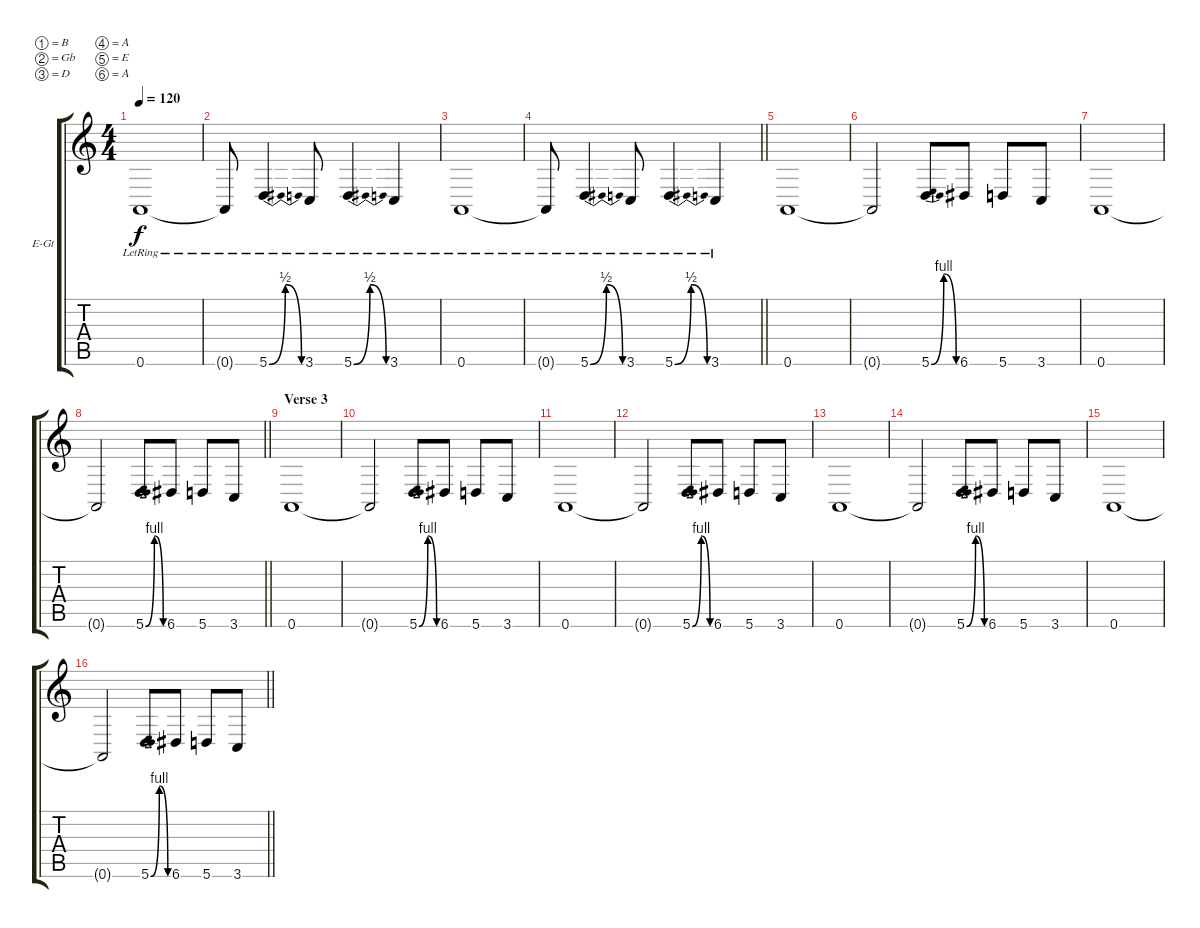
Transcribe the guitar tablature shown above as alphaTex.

\bracketExtendMode groupsimilarinstruments
\firstSystemTrackNameOrientation horizontal
\otherSystemsTrackNameOrientation horizontal
\track ("Clean Gtr. 2" "E-Gt") {instrument electricguitarclean}
\staff {score tabs}
\tuning (B3 Gb3 D3 A2 E2 A1)
\ts (4 4)
\tempo 120
\clef g2
\ks c
0.6{lr}.1{dy f} |
0.6{lr t}.8 5.6{be (bendrelease 0 0 30 2 30 2 60 0) lr}.4 3.6{lr}.8 5.6{be (bendrelease 0 0 30 2 30 2 60 0) lr}.4 3.6{lr}.4 |
0.6{lr}.1 |
\barLineRight lightlight
0.6{lr t}.8 5.6{be (bendrelease 0 0 30 2 30 2 60 0) lr}.4 3.6{lr}.8 5.6{be (bendrelease 0 0 30 2 30 2 60 0) lr}.4 3.6{lr}.4 |
\section ("" "")
0.6.1 |
0.6{t}.2 5.6{be (bendrelease 0 0 30 4 30 4 60 0)}.8 6.6.8 5.6.8 3.6.8 |
0.6.1 |
\barLineRight lightlight
0.6{t}.2 5.6{be (bendrelease 0 0 30 4 30 4 60 0)}.8 6.6.8 5.6.8 3.6.8 |
\section ("" "Verse 3")
0.6.1 |
0.6{t}.2 5.6{be (bendrelease 0 0 30 4 30 4 60 0)}.8 6.6.8 5.6.8 3.6.8 |
0.6.1 |
0.6{t}.2 5.6{be (bendrelease 0 0 30 4 30 4 60 0)}.8 6.6.8 5.6.8 3.6.8 |
0.6.1 |
0.6{t}.2 5.6{be (bendrelease 0 0 30 4 30 4 60 0)}.8 6.6.8 5.6.8 3.6.8 |
0.6.1 |
\barLineRight lightlight
0.6{t}.2 5.6{be (bendrelease 0 0 30 4 30 4 60 0)}.8 6.6.8 5.6.8 3.6.8
